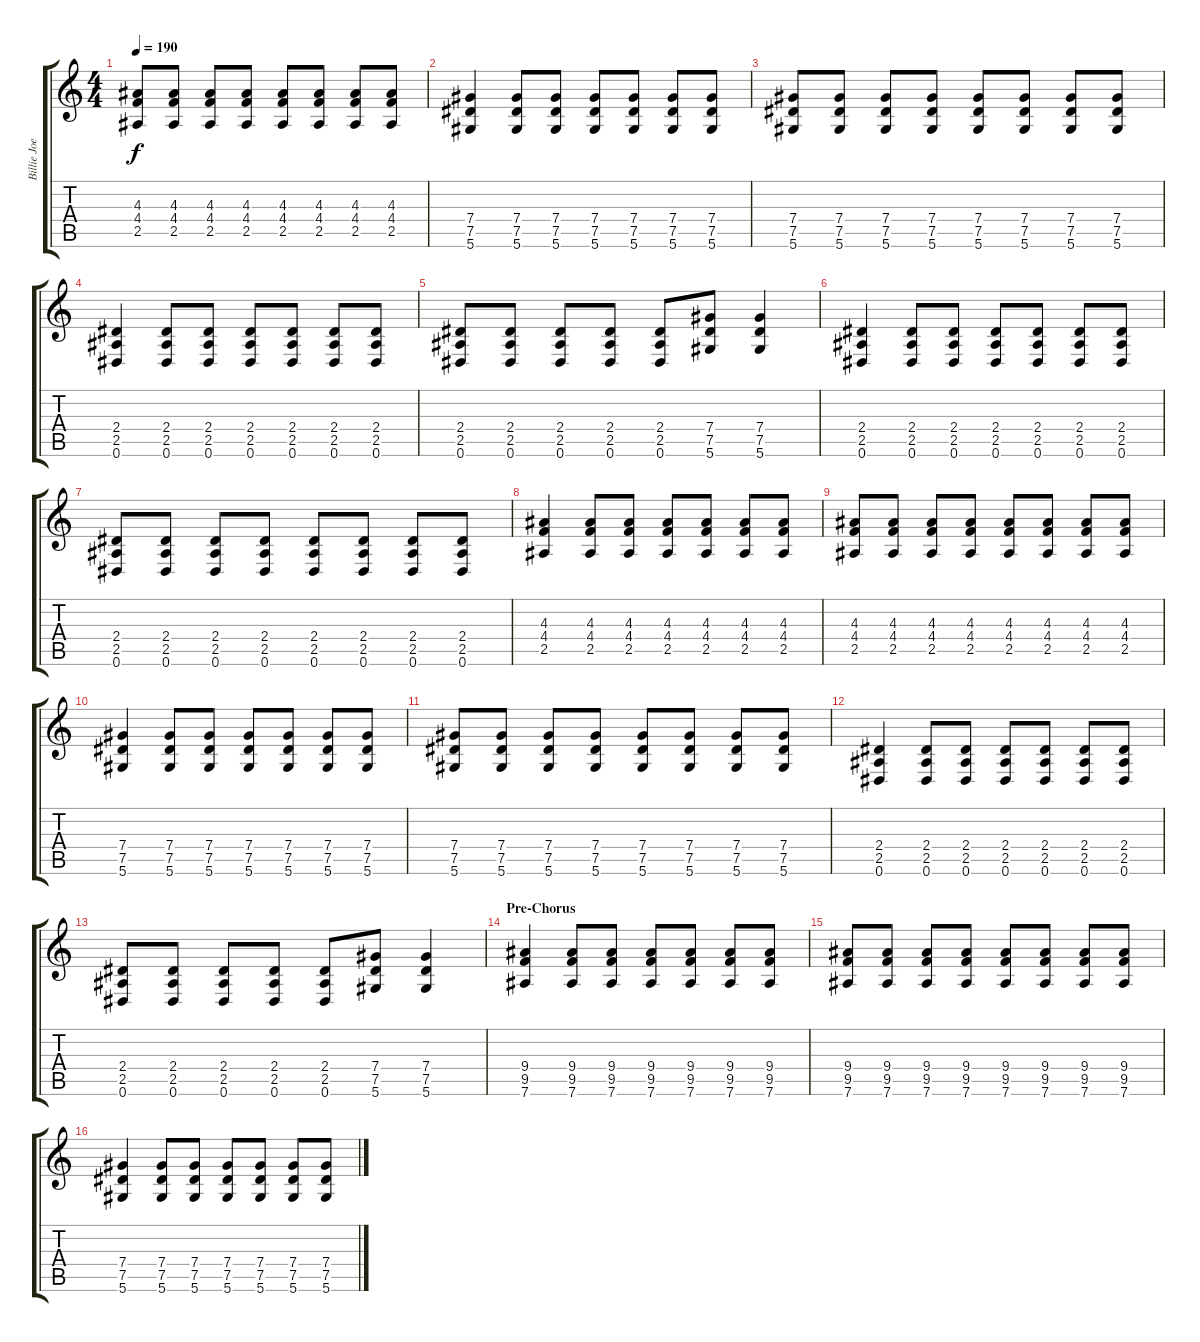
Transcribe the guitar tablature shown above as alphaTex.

\track ("Billie Joe Armstrong (Guitar Double)" "Billie Joe") {instrument overdrivenguitar}
\staff {score tabs}
\tuning (Eb4 Bb3 Gb3 Db3 Ab2 Eb2) {hide}
\ts (4 4)
\tempo 190
\clef g2
\ks c
(4.3 4.4 2.5).8{dy f} (4.3 4.4 2.5).8 (4.3 4.4 2.5).8 (4.3 4.4 2.5).8 (4.3 4.4 2.5).8 (4.3 4.4 2.5).8 (4.3 4.4 2.5).8 (4.3 4.4 2.5).8 |
(7.4 7.5 5.6).4 (7.4 7.5 5.6).8 (7.4 7.5 5.6).8 (7.4 7.5 5.6).8 (7.4 7.5 5.6).8 (7.4 7.5 5.6).8 (7.4 7.5 5.6).8 |
(7.4 7.5 5.6).8 (7.4 7.5 5.6).8 (7.4 7.5 5.6).8 (7.4 7.5 5.6).8 (7.4 7.5 5.6).8 (7.4 7.5 5.6).8 (7.4 7.5 5.6).8 (7.4 7.5 5.6).8 |
(2.4 2.5 0.6).4 (2.4 2.5 0.6).8 (2.4 2.5 0.6).8 (2.4 2.5 0.6).8 (2.4 2.5 0.6).8 (2.4 2.5 0.6).8 (2.4 2.5 0.6).8 |
(2.4 2.5 0.6).8 (2.4 2.5 0.6).8 (2.4 2.5 0.6).8 (2.4 2.5 0.6).8 (2.4 2.5 0.6).8 (7.4 7.5 5.6).8 (7.4 7.5 5.6).4 |
(2.4 2.5 0.6).4 (2.4 2.5 0.6).8 (2.4 2.5 0.6).8 (2.4 2.5 0.6).8 (2.4 2.5 0.6).8 (2.4 2.5 0.6).8 (2.4 2.5 0.6).8 |
(2.4 2.5 0.6).8 (2.4 2.5 0.6).8 (2.4 2.5 0.6).8 (2.4 2.5 0.6).8 (2.4 2.5 0.6).8 (2.4 2.5 0.6).8 (2.4 2.5 0.6).8 (2.4 2.5 0.6).8 |
(4.3 4.4 2.5).4 (4.3 4.4 2.5).8 (4.3 4.4 2.5).8 (4.3 4.4 2.5).8 (4.3 4.4 2.5).8 (4.3 4.4 2.5).8 (4.3 4.4 2.5).8 |
(4.3 4.4 2.5).8 (4.3 4.4 2.5).8 (4.3 4.4 2.5).8 (4.3 4.4 2.5).8 (4.3 4.4 2.5).8 (4.3 4.4 2.5).8 (4.3 4.4 2.5).8 (4.3 4.4 2.5).8 |
(7.4 7.5 5.6).4 (7.4 7.5 5.6).8 (7.4 7.5 5.6).8 (7.4 7.5 5.6).8 (7.4 7.5 5.6).8 (7.4 7.5 5.6).8 (7.4 7.5 5.6).8 |
(7.4 7.5 5.6).8 (7.4 7.5 5.6).8 (7.4 7.5 5.6).8 (7.4 7.5 5.6).8 (7.4 7.5 5.6).8 (7.4 7.5 5.6).8 (7.4 7.5 5.6).8 (7.4 7.5 5.6).8 |
(2.4 2.5 0.6).4 (2.4 2.5 0.6).8 (2.4 2.5 0.6).8 (2.4 2.5 0.6).8 (2.4 2.5 0.6).8 (2.4 2.5 0.6).8 (2.4 2.5 0.6).8 |
(2.4 2.5 0.6).8 (2.4 2.5 0.6).8 (2.4 2.5 0.6).8 (2.4 2.5 0.6).8 (2.4 2.5 0.6).8 (7.4 7.5 5.6).8 (7.4 7.5 5.6).4 |
\section ("" "Pre-Chorus")
(9.4 9.5 7.6).4 (9.4 9.5 7.6).8 (9.4 9.5 7.6).8 (9.4 9.5 7.6).8 (9.4 9.5 7.6).8 (9.4 9.5 7.6).8 (9.4 9.5 7.6).8 |
(9.4 9.5 7.6).8 (9.4 9.5 7.6).8 (9.4 9.5 7.6).8 (9.4 9.5 7.6).8 (9.4 9.5 7.6).8 (9.4 9.5 7.6).8 (9.4 9.5 7.6).8 (9.4 9.5 7.6).8 |
(7.4 7.5 5.6).4 (7.4 7.5 5.6).8 (7.4 7.5 5.6).8 (7.4 7.5 5.6).8 (7.4 7.5 5.6).8 (7.4 7.5 5.6).8 (7.4 7.5 5.6).8
